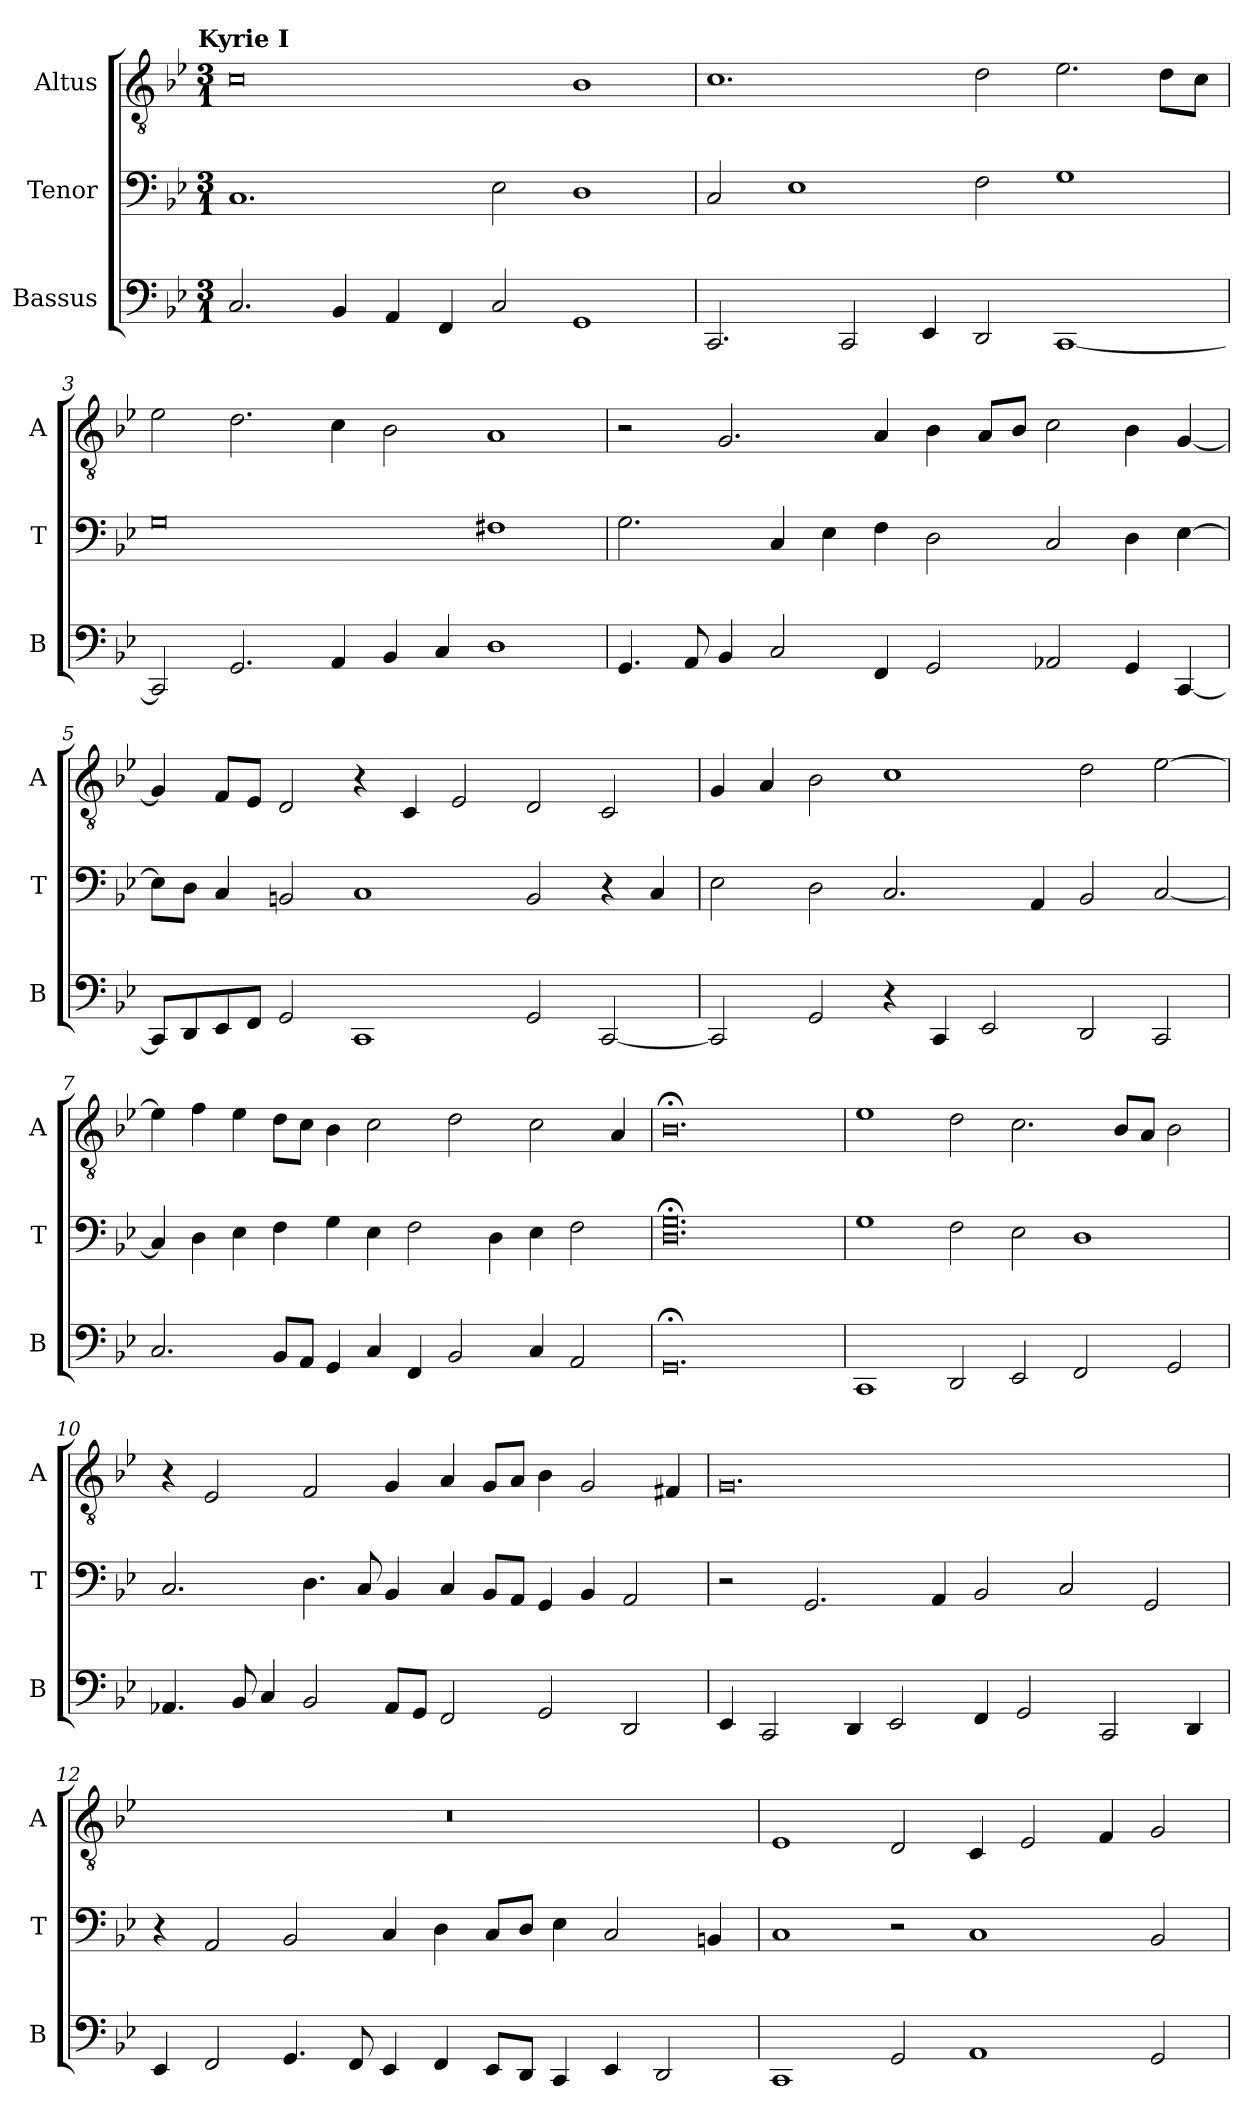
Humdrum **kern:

**kern	**kern	**kern
*part3	*part2	*part1
*staff3	*staff2	*staff1
*I"Bassus	*I"Tenor	*I"Altus
*I'B	*I'T	*I'A
*clefF4	*clefF4	*clefGv2
*k[b-e-]	*k[b-e-]	*k[b-e-]
!!LO:TX:omd:t=Kyrie I
*M3/1	*M3/1	*M3/1
=1	=1	=1
2.C/	1.C	0c
4BB-/	.	.
4AA/	.	.
4FF/	.	.
2C/	2E-\	.
1GG	1D	1B-
=2	=2	=2
2.CC/	2C/	1.c
.	1E-	.
2CC/	.	.
4EE-/	.	.
2DD/	2F\	2d\
[1CC	1G	2.e-\
.	.	8d\L
.	.	8c\J
=3	=3	=3
2CC/]	0G	2e-\
2.GG/	.	2.d\
4AA/	.	4c\
4BB-/	.	2B-\
4C/	.	.
1D	1F#X	1A
=4	=4	=4
4.GG/	2.G\	2r
8AA/	.	.
4BB-/	.	2.G/
2C/	4C/	.
.	4E-\	.
4FF/	4F\	4A/
2GG/	2D\	4B-\
.	.	8A/L
.	.	8B-/J
2AA-X/	2C/	2c\
4GG/	4D\	4B-\
[4CC/	[4E-\	[4G/
=5	=5	=5
8CC/L]	8E-\L]	4G/]
8DD/	8D\J	.
8EE-/	4C/	8F/L
8FF/J	.	8E-/J
2GG/	2BBn/	2D/
1CC	1C	4r
.	.	4C/
.	.	2E-/
2GG/	2BB/	2D/
[2CC/	4r	2C/
.	4C/	.
=6	=6	=6
2CC/]	2E-\	4G/
.	.	4A/
2GG/	2D\	2B-\
4r	2.C/	1c
4CC/	.	.
2EE-/	.	.
.	4AA/	.
2DD/	2BB-/	2d\
2CC/	[2C/	[2e-\
=7	=7	=7
2.C/	4C/]	4e-\]
.	4D\	4f\
.	4E-\	4e-\
8BB-/L	4F\	8d\L
8AA/J	.	8c\J
4GG/	4G\	4B-\
4C/	4E-\	2c\
4FF/	2F\	.
2BB-/	.	2d\
.	4D\	.
4C/	4E-\	2c\
2AA/	2F\	.
.	.	4A/
=8	=8	=8
0.GG;<	0.D;< 0.G;<	0.B-;<
=9	=9	=9
1CC	1G	1e-
2DD/	2F\	2d\
2EE-/	2E-\	2.c\
2FF/	1D	.
.	.	8B-/L
.	.	8A/J
2GG/	.	2B-\
=10	=10	=10
4.AA-X/	2.C/	4r
.	.	2E-/
8BB-/	.	.
4C/	.	.
2BB-/	4.D\	2F/
.	8C/	.
8AA-/L	4BB-/	4G/
8GG/J	.	.
2FF/	4C/	4A/
.	8BB-/L	8G/L
.	8AA/J	8A/J
2GG/	4GG/	4B-\
.	4BB-/	2G/
2DD/	2AA/	.
.	.	4F#X/
=11	=11	=11
4EE-/	2r	0.G
2CC/	.	.
.	2.GG/	.
4DD/	.	.
2EE-/	.	.
.	4AA/	.
4FF/	2BB-/	.
2GG/	.	.
.	2C/	.
2CC/	.	.
.	2GG/	.
4DD/	.	.
=12	=12	=12
4EE-/	4r	0.r
2FF/	2AA/	.
4.GG/	2BB-/	.
8FF/	.	.
4EE-/	4C/	.
4FF/	4D\	.
8EE-/L	8C/L	.
8DD/J	8D/J	.
4CC/	4E-\	.
4EE-/	2C/	.
2DD/	.	.
.	4BBn/	.
=13	=13	=13
1CC	1C	1E-
2GG/	2r	2D/
1AA	1C	4C/
.	.	2E-/
.	.	4F/
2GG/	2BB-/	2G/
=	=	=
*-	*-	*-
